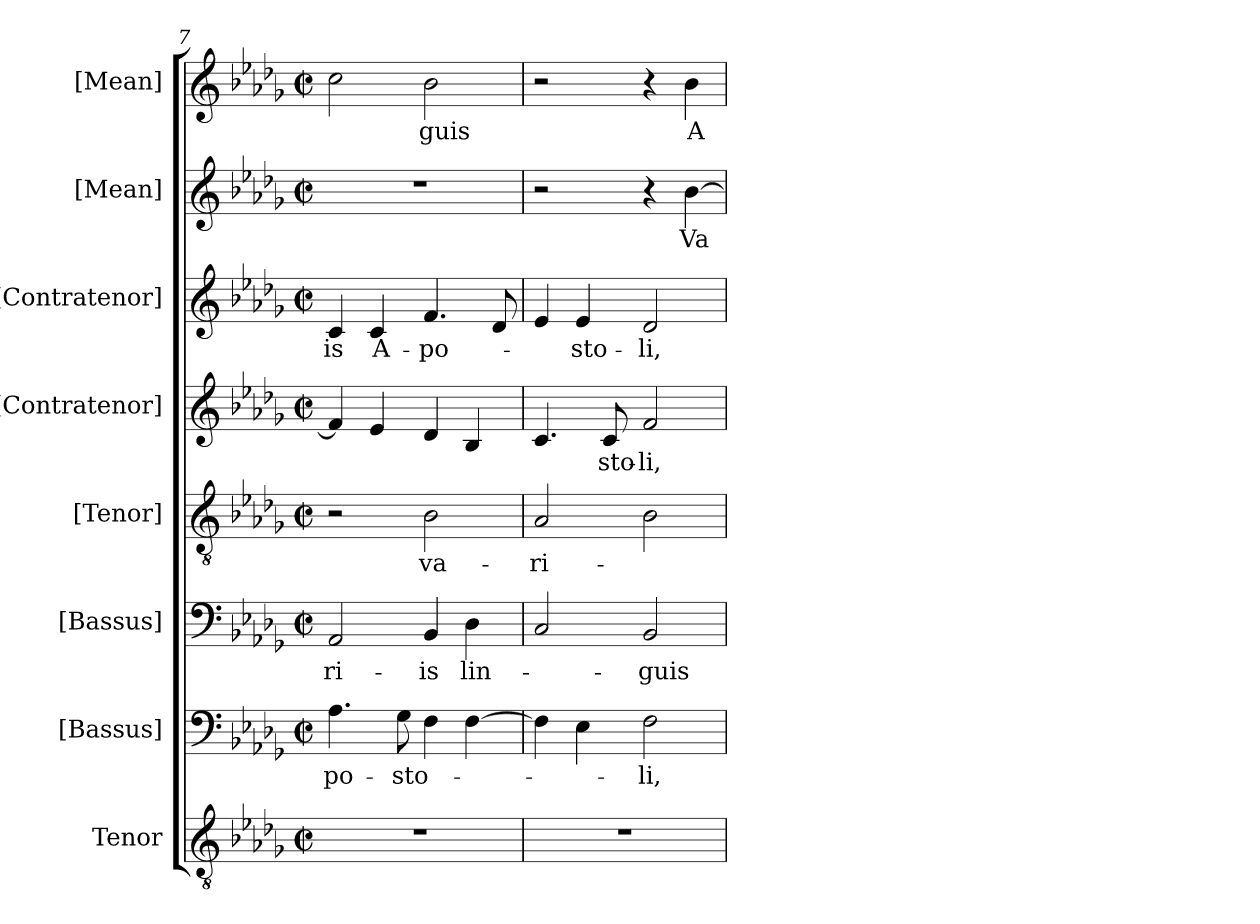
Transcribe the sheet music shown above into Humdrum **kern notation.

**kern	**kern	**text	**kern	**text	**kern	**text	**kern	**text	**kern	**text	**kern	**text	**kern	**text
*part8	*part7	*part7	*part6	*part6	*part5	*part5	*part4	*part4	*part3	*part3	*part2	*part2	*part1	*part1
*staff8	*staff7	*staff7	*staff6	*staff6	*staff5	*staff5	*staff4	*staff4	*staff3	*staff3	*staff2	*staff2	*staff1	*staff1
*I"Tenor	*I"[Bassus]	*	*I"[Bassus]	*	*I"[Tenor]	*	*I"[Contratenor]	*	*I"[Contratenor]	*	*I"[Mean]	*	*I"[Mean]	*
*	*	*	*	*	*I'T.	*	*	*	*	*	*	*	*	*
*clefGv2	*clefF4	*	*clefF4	*	*clefGv2	*	*clefG2	*	*clefG2	*	*clefG2	*	*clefG2	*
*ITrd7c12	*	*	*	*	*ITrd7c12	*	*ITrd7c12	*	*ITrd7c12	*	*	*	*	*
*k[b-e-a-d-g-]	*k[b-e-a-d-g-]	*	*k[b-e-a-d-g-]	*	*k[b-e-a-d-g-]	*	*k[b-e-a-d-g-]	*	*k[b-e-a-d-g-]	*	*k[b-e-a-d-g-]	*	*k[b-e-a-d-g-]	*
*b-:	*b-:	*	*b-:	*	*b-:	*	*b-:	*	*b-:	*	*b-:	*	*b-:	*
*M2/2	*M2/2	*	*M2/2	*	*M2/2	*	*M2/2	*	*M2/2	*	*M2/2	*	*M2/2	*
*met(c|)	*met(c|)	*	*met(c|)	*	*met(c|)	*	*met(c|)	*	*met(c|)	*	*met(c|)	*	*met(c|)	*
=7	=7	=7	=7	=7	=7	=7	=7	=7	=7	=7	=7	=7	=7	=7
!	!	!LO:LY:b:color=#000000	!	!	!	!	!	!	!	!	!	!	!	!
!	!	!	!	!LO:LY:b:color=#000000	!	!	!	!	!	!	!	!	!	!
!	!	!	!	!	!	!	!	!	!	!LO:LY:b:color=#000000	!	!	!	!
1r	4.A-i\	-po-	2AA-i/	-ri-	2r	.	4Fi/]	.	4Ci/	-is	1r	.	2cci\	.
!	!	!	!	!	!	!	!	!	!	!LO:LY:b:color=#000000	!	!	!	!
.	.	.	.	.	.	.	4E-i/	.	4Ci/	A-	.	.	.	.
!	!	!LO:LY:b:color=#000000	!	!	!	!	!	!	!	!	!	!	!	!
.	8G-i\	-sto-	.	.	.	.	.	.	.	.	.	.	.	.
!	!	!	!	!LO:LY:b:color=#000000	!	!	!	!	!	!	!	!	!	!
!	!	!	!	!	!	!LO:LY:b:color=#000000	!	!	!	!	!	!	!	!
!	!	!	!	!	!	!	!	!	!	!LO:LY:b:color=#000000	!	!	!	!
!	!	!	!	!	!	!	!	!	!	!	!	!	!	!LO:LY:b:color=#000000
.	4Fi\	.	4BB-i/	-is	2BB-i\	va-	4D-i/	.	4.Fi/	-po-	.	.	2b-i\	-guis
!	!	!	!	!LO:LY:b:color=#000000	!	!	!	!	!	!	!	!	!	!
.	[>4Fi\	.	4D-i\	lin-	.	.	4BB-i/	.	.	.	.	.	.	.
.	.	.	.	.	.	.	.	.	8D-i/	.	.	.	.	.
=8	=8	=8	=8	=8	=8	=8	=8	=8	=8	=8	=8	=8	=8	=8
!	!	!	!	!	!	!LO:LY:b:color=#000000	!	!	!	!	!	!	!	!
1r	4Fi\]	.	2Ci/	.	2AA-i/	-ri-	4.Ci/	.	4E-i/	.	2r	.	2r	.
!	!	!	!	!	!	!	!	!	!	!LO:LY:b:color=#000000	!	!	!	!
.	4E-i\	.	.	.	.	.	.	.	4E-i/	-sto-	.	.	.	.
!	!	!	!	!	!	!	!	!LO:LY:b:color=#000000	!	!	!	!	!	!
.	.	.	.	.	.	.	8Ci/	-sto-	.	.	.	.	.	.
!	!	!LO:LY:b:color=#000000	!	!	!	!	!	!	!	!	!	!	!	!
!	!	!	!	!LO:LY:b:color=#000000	!	!	!	!	!	!	!	!	!	!
!	!	!	!	!	!	!	!	!LO:LY:b:color=#000000	!	!	!	!	!	!
!	!	!	!	!	!	!	!	!	!	!LO:LY:b:color=#000000	!	!	!	!
.	2Fi\	-li,	2BB-i/	-guis	2BB-i\	.	2Fi/	-li,	2D-i/	-li,	4r	.	4r	.
!	!	!	!	!	!	!	!	!	!	!	!	!LO:LY:b:color=#000000	!	!
!	!	!	!	!	!	!	!	!	!	!	!	!	!	!LO:LY:b:color=#000000
.	.	.	.	.	.	.	.	.	.	.	[>4b-i\	Va-	4b-i\	A-
=	=	=	=	=	=	=	=	=	=	=	=	=	=	=
*-	*-	*-	*-	*-	*-	*-	*-	*-	*-	*-	*-	*-	*-	*-
